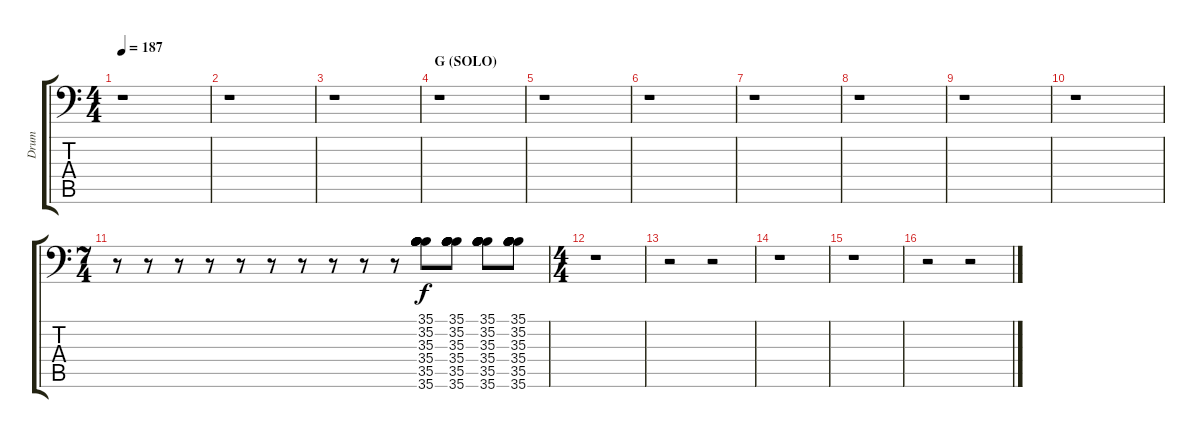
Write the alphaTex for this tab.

\track ("Drum" "Drum") {instrument acousticgrandpiano}
\staff {score tabs}
\tuning (C-1 C-1 C-1 C-1 C-1 C-1) {hide}
\ts (4 4)
\tempo 187
\clef f4
\ks c
r.1{dy f} |
r.1 |
r.1 |
\section ("" "G (SOLO)")
r.1 |
r.1 |
r.1 |
r.1 |
r.1 |
r.1 |
r.1 |
\ts (7 4)
r.8 r.8 r.8 r.8 r.8 r.8 r.8 r.8 r.8 r.8 (35.1 35.2 35.3 35.4 35.5 35.6).8 (35.1 35.2 35.3 35.4 35.5 35.6).8 (35.1 35.2 35.3 35.4 35.5 35.6).8 (35.1 35.2 35.3 35.4 35.5 35.6).8 |
\ts (4 4)
r.1 |
r.2 r.2 |
r.1 |
r.1 |
r.2 r.2
